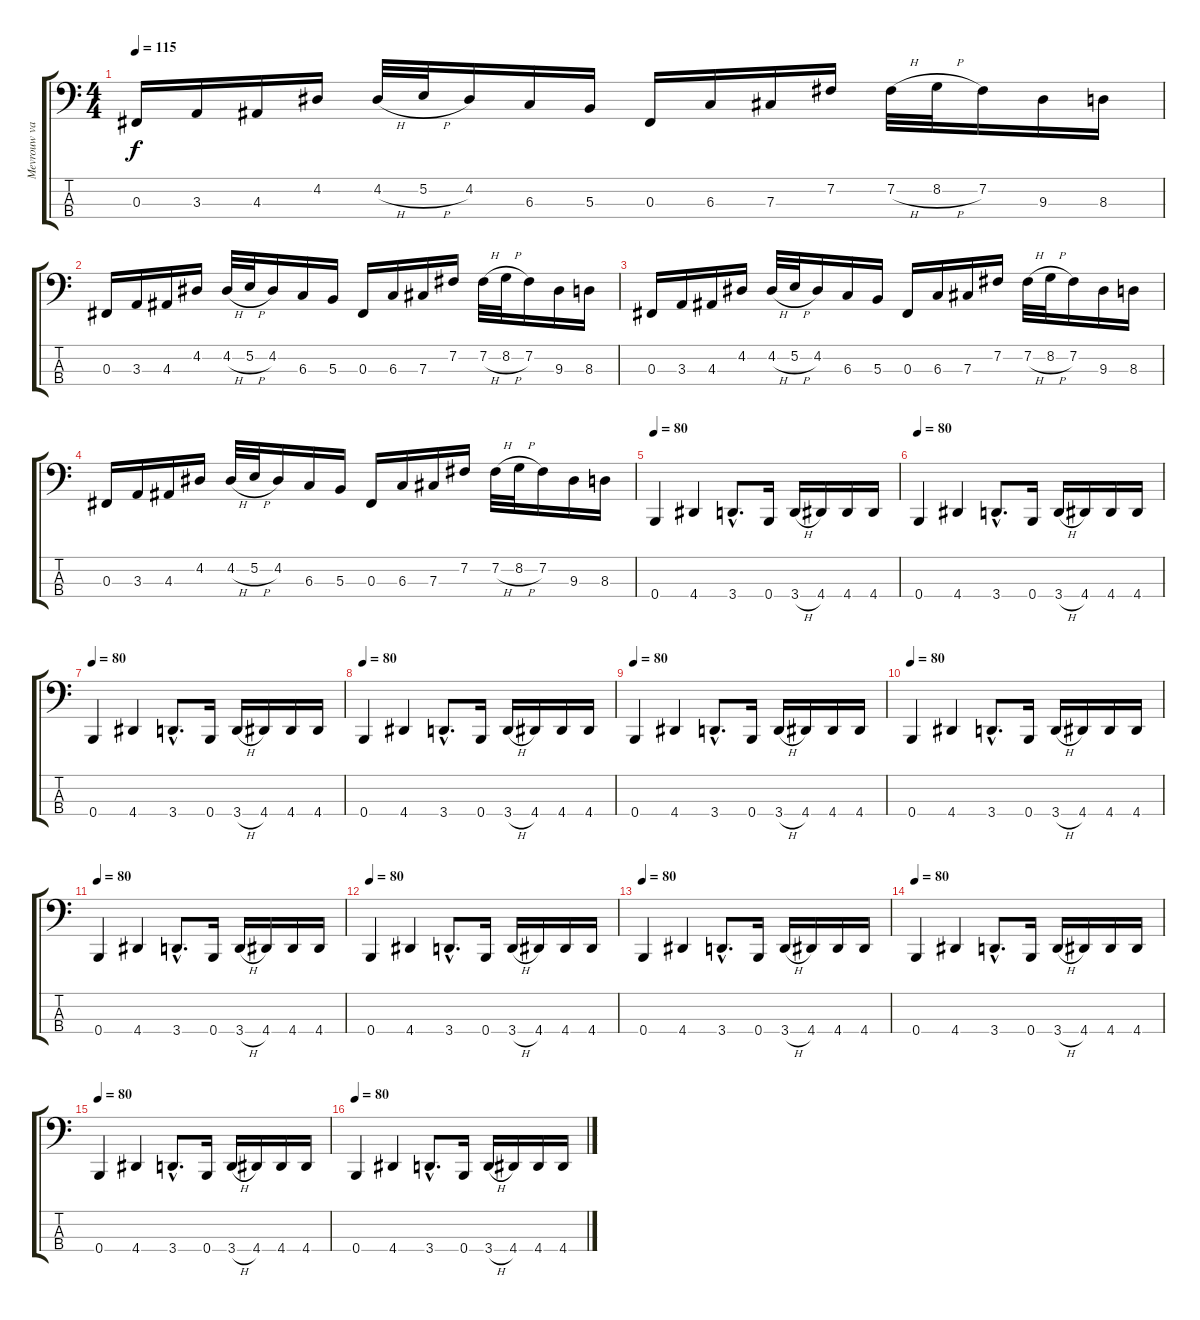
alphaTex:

\track ("Mevrouw van Grinsven - Bass" "Mevrouw va") {instrument electricbassfinger}
\staff {score tabs}
\tuning (E2 B1 Gb1 B0) {hide}
\ts (4 4)
\tempo 115
\clef f4
\ks c
0.3.16{dy f} 3.3.16 4.3.16 4.2.16 4.2{h}.32 5.2{h}.32 4.2.16 6.3.16 5.3.16 0.3.16 6.3.16 7.3.16 7.2.16 7.2{h}.32 8.2{h}.32 7.2.16 9.3.16 8.3.16 |
0.3.16 3.3.16 4.3.16 4.2.16 4.2{h}.32 5.2{h}.32 4.2.16 6.3.16 5.3.16 0.3.16 6.3.16 7.3.16 7.2.16 7.2{h}.32 8.2{h}.32 7.2.16 9.3.16 8.3.16 |
0.3.16 3.3.16 4.3.16 4.2.16 4.2{h}.32 5.2{h}.32 4.2.16 6.3.16 5.3.16 0.3.16 6.3.16 7.3.16 7.2.16 7.2{h}.32 8.2{h}.32 7.2.16 9.3.16 8.3.16 |
0.3.16 3.3.16 4.3.16 4.2.16 4.2{h}.32 5.2{h}.32 4.2.16 6.3.16 5.3.16 0.3.16 6.3.16 7.3.16 7.2.16 7.2{h}.32 8.2{h}.32 7.2.16 9.3.16 8.3.16 |
\tempo 80
0.4.4 4.4.4 3.4{hac}.8{d} 0.4.16 3.4{h}.16 4.4.16 4.4.16 4.4.16 |
\tempo 80
0.4.4 4.4.4 3.4{hac}.8{d} 0.4.16 3.4{h}.16 4.4.16 4.4.16 4.4.16 |
\tempo 80
0.4.4 4.4.4 3.4{hac}.8{d} 0.4.16 3.4{h}.16 4.4.16 4.4.16 4.4.16 |
\tempo 80
0.4.4 4.4.4 3.4{hac}.8{d} 0.4.16 3.4{h}.16 4.4.16 4.4.16 4.4.16 |
\tempo 80
0.4.4 4.4.4 3.4{hac}.8{d} 0.4.16 3.4{h}.16 4.4.16 4.4.16 4.4.16 |
\tempo 80
0.4.4 4.4.4 3.4{hac}.8{d} 0.4.16 3.4{h}.16 4.4.16 4.4.16 4.4.16 |
\tempo 80
0.4.4 4.4.4 3.4{hac}.8{d} 0.4.16 3.4{h}.16 4.4.16 4.4.16 4.4.16 |
\tempo 80
0.4.4 4.4.4 3.4{hac}.8{d} 0.4.16 3.4{h}.16 4.4.16 4.4.16 4.4.16 |
\tempo 80
0.4.4 4.4.4 3.4{hac}.8{d} 0.4.16 3.4{h}.16 4.4.16 4.4.16 4.4.16 |
\tempo 80
0.4.4 4.4.4 3.4{hac}.8{d} 0.4.16 3.4{h}.16 4.4.16 4.4.16 4.4.16 |
\tempo 80
0.4.4 4.4.4 3.4{hac}.8{d} 0.4.16 3.4{h}.16 4.4.16 4.4.16 4.4.16 |
\tempo 80
0.4.4 4.4.4 3.4{hac}.8{d} 0.4.16 3.4{h}.16 4.4.16 4.4.16 4.4.16
